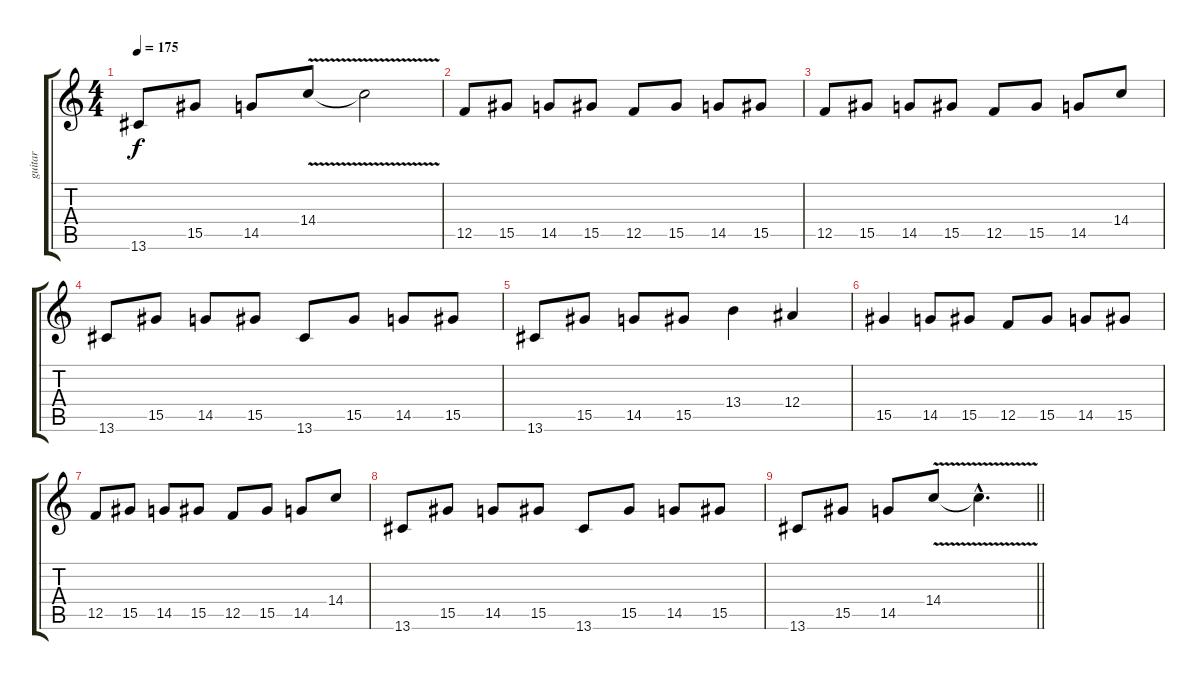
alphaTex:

\track ("guitar" "guitar") {instrument distortionguitar}
\staff {score tabs}
\tuning (C4 G3 Eb3 Bb2 F2 C2) {hide}
\ts (4 4)
\tempo 175
\clef g2
\ks c
13.6.8{dy f} 15.5.8 14.5.8 14.4{v}.8 14.4{t}.2 |
12.5.8 15.5.8 14.5.8 15.5.8 12.5.8 15.5.8 14.5.8 15.5.8 |
12.5.8 15.5.8 14.5.8 15.5.8 12.5.8 15.5.8 14.5.8 14.4.8 |
13.6.8 15.5.8 14.5.8 15.5.8 13.6.8 15.5.8 14.5.8 15.5.8 |
13.6.8 15.5.8 14.5.8 15.5.8 13.4.4 12.4.4 |
15.5.4 14.5.8 15.5.8 12.5.8 15.5.8 14.5.8 15.5.8 |
12.5.8 15.5.8 14.5.8 15.5.8 12.5.8 15.5.8 14.5.8 14.4.8 |
13.6.8 15.5.8 14.5.8 15.5.8 13.6.8 15.5.8 14.5.8 15.5.8 |
\barLineRight lightlight
13.6.8 15.5.8 14.5.8 14.4{v}.8 14.4{hac t}.4{d}
